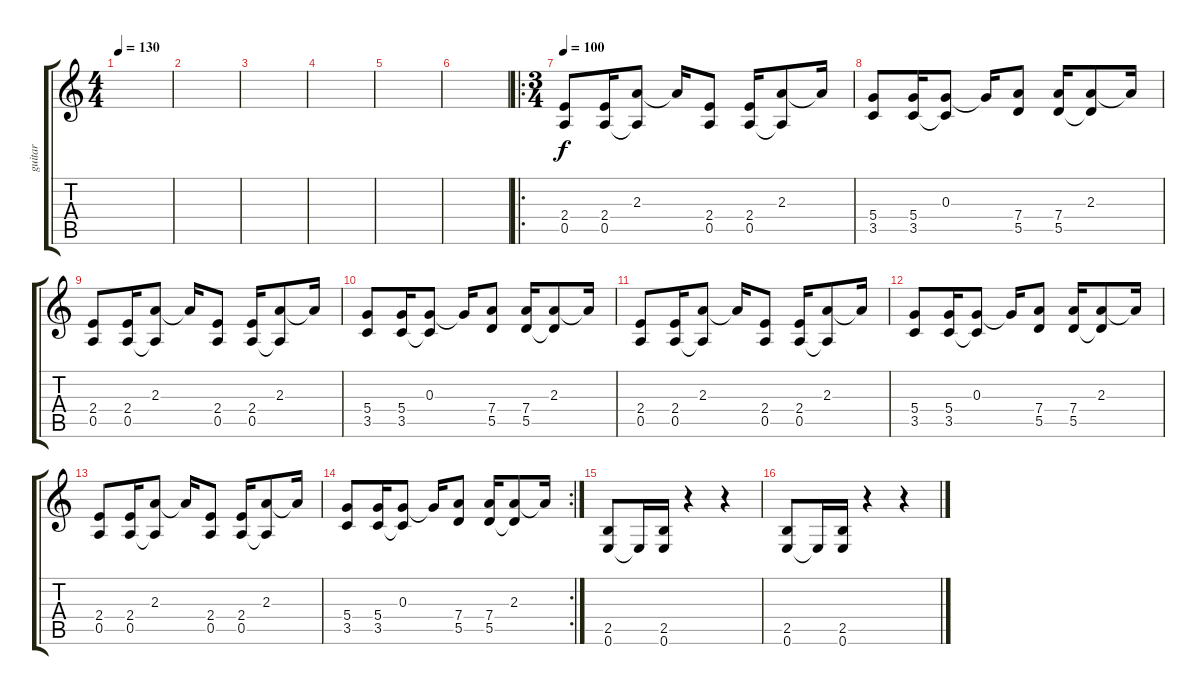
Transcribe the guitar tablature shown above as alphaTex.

\track ("guitar" "guitar") {instrument distortionguitar}
\staff {score tabs}
\tuning (E4 B3 G3 D3 A2 E2) {hide}
\ts (4 4)
\tempo 130
\clef g2
\ks c
|
|
|
|
|
|
\ro
\ts (3 4)
\tempo 100
(2.4 0.5).8 (2.4 0.5).16 (2.3 0.5{t}).8 2.3{t}.16 (2.4 0.5).8 (2.4 0.5).16 (2.3 0.5{t}).8 2.3{t}.16 |
(5.4 3.5).8 (5.4 3.5).16 (0.3 3.5{t}).8 0.3{t}.16 (7.4 5.5).8 (7.4 5.5).16 (2.3 5.5{t}).8 2.3{t}.16 |
(2.4 0.5).8 (2.4 0.5).16 (2.3 0.5{t}).8 2.3{t}.16 (2.4 0.5).8 (2.4 0.5).16 (2.3 0.5{t}).8 2.3{t}.16 |
(5.4 3.5).8 (5.4 3.5).16 (0.3 3.5{t}).8 0.3{t}.16 (7.4 5.5).8 (7.4 5.5).16 (2.3 5.5{t}).8 2.3{t}.16 |
(2.4 0.5).8 (2.4 0.5).16 (2.3 0.5{t}).8 2.3{t}.16 (2.4 0.5).8 (2.4 0.5).16 (2.3 0.5{t}).8 2.3{t}.16 |
(5.4 3.5).8 (5.4 3.5).16 (0.3 3.5{t}).8 0.3{t}.16 (7.4 5.5).8 (7.4 5.5).16 (2.3 5.5{t}).8 2.3{t}.16 |
(2.4 0.5).8 (2.4 0.5).16 (2.3 0.5{t}).8 2.3{t}.16 (2.4 0.5).8 (2.4 0.5).16 (2.3 0.5{t}).8 2.3{t}.16 |
\rc 2
(5.4 3.5).8 (5.4 3.5).16 (0.3 3.5{t}).8 0.3{t}.16 (7.4 5.5).8 (7.4 5.5).16 (2.3 5.5{t}).8 2.3{t}.16 |
(2.5 0.6).8 0.6{t}.16 (2.5 0.6).16 r.4 r.4 |
(2.5 0.6).8 0.6{t}.16 (2.5 0.6).16 r.4 r.4
